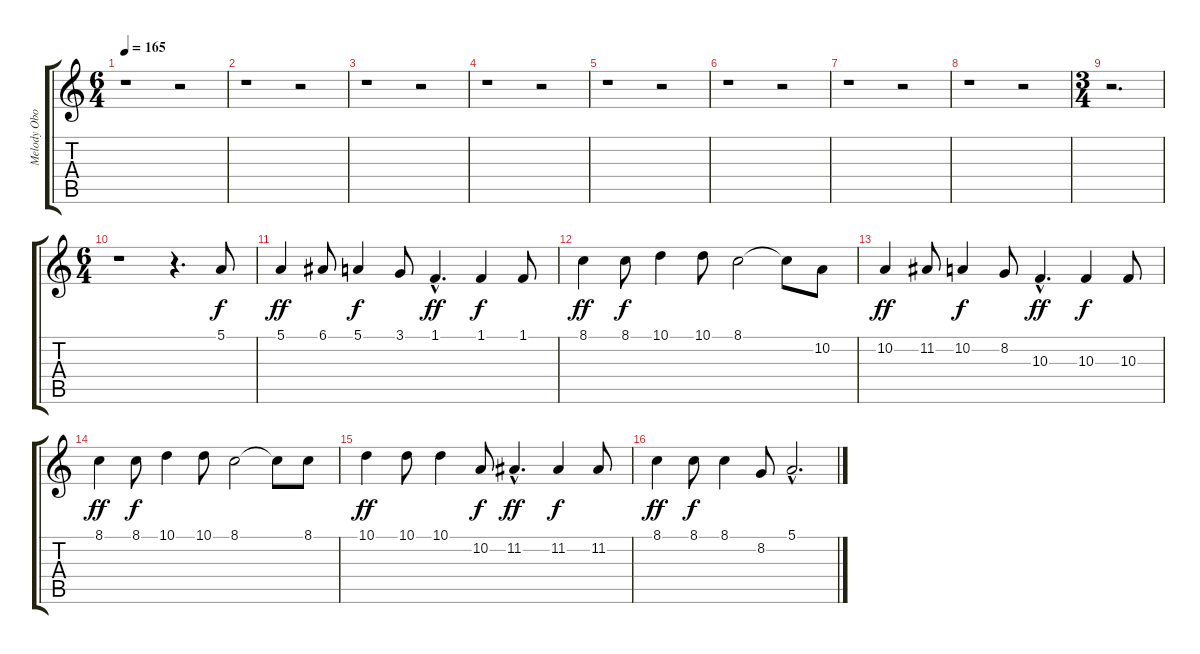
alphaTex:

\track ("Melody Oboe" "Melody Obo") {instrument oboe}
\staff {score tabs}
\tuning (E4 B3 G3 D3 A2 E2) {hide}
\ts (6 4)
\tempo 165
\clef g2
\ks c
r.1{dy f} r.2 |
r.1 r.2 |
r.1 r.2 |
r.1 r.2 |
r.1 r.2 |
r.1 r.2 |
r.1 r.2 |
r.1 r.2 |
\ts (3 4)
r.2{d} |
\ts (6 4)
r.1 r.4{d} 5.1.8{volume 16} |
5.1.4{dy ff} 6.1.8 5.1.4{dy f} 3.1.8 1.1{hac}.4{d dy ff} 1.1.4{dy f} 1.1.8 |
8.1.4{dy ff} 8.1.8{dy f} 10.1.4 10.1.8 8.1.2 8.1{t}.8 10.2.8 |
10.2.4{dy ff} 11.2.8 10.2.4{dy f} 8.2.8 10.3{hac}.4{d dy ff} 10.3.4{dy f} 10.3.8 |
8.1.4{dy ff} 8.1.8{dy f} 10.1.4 10.1.8 8.1.2 8.1{t}.8 8.1.8 |
10.1.4{dy ff} 10.1.8 10.1.4 10.2.8{dy f} 11.2{hac}.4{d dy ff} 11.2.4{dy f} 11.2.8 |
8.1.4{dy ff} 8.1.8{dy f} 8.1.4 8.2.8 5.1{hac}.2{d}
